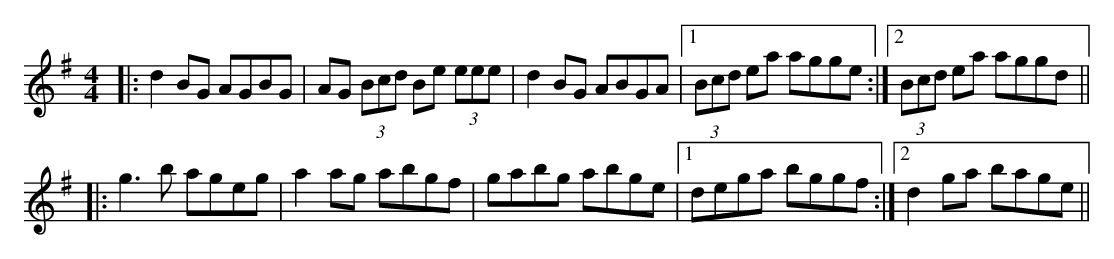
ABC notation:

X:1
M:4/4
K:G
|:d2BG AGBG|AG (3Bcd Be (3eee|d2BG ABGA|1 (3Bcd ea agge:|2 (3Bcd ea aggd||
|:g3 b ageg|a2 ag abgf|gabg abge|1 dega bggf:|2 d2 ga bage||
